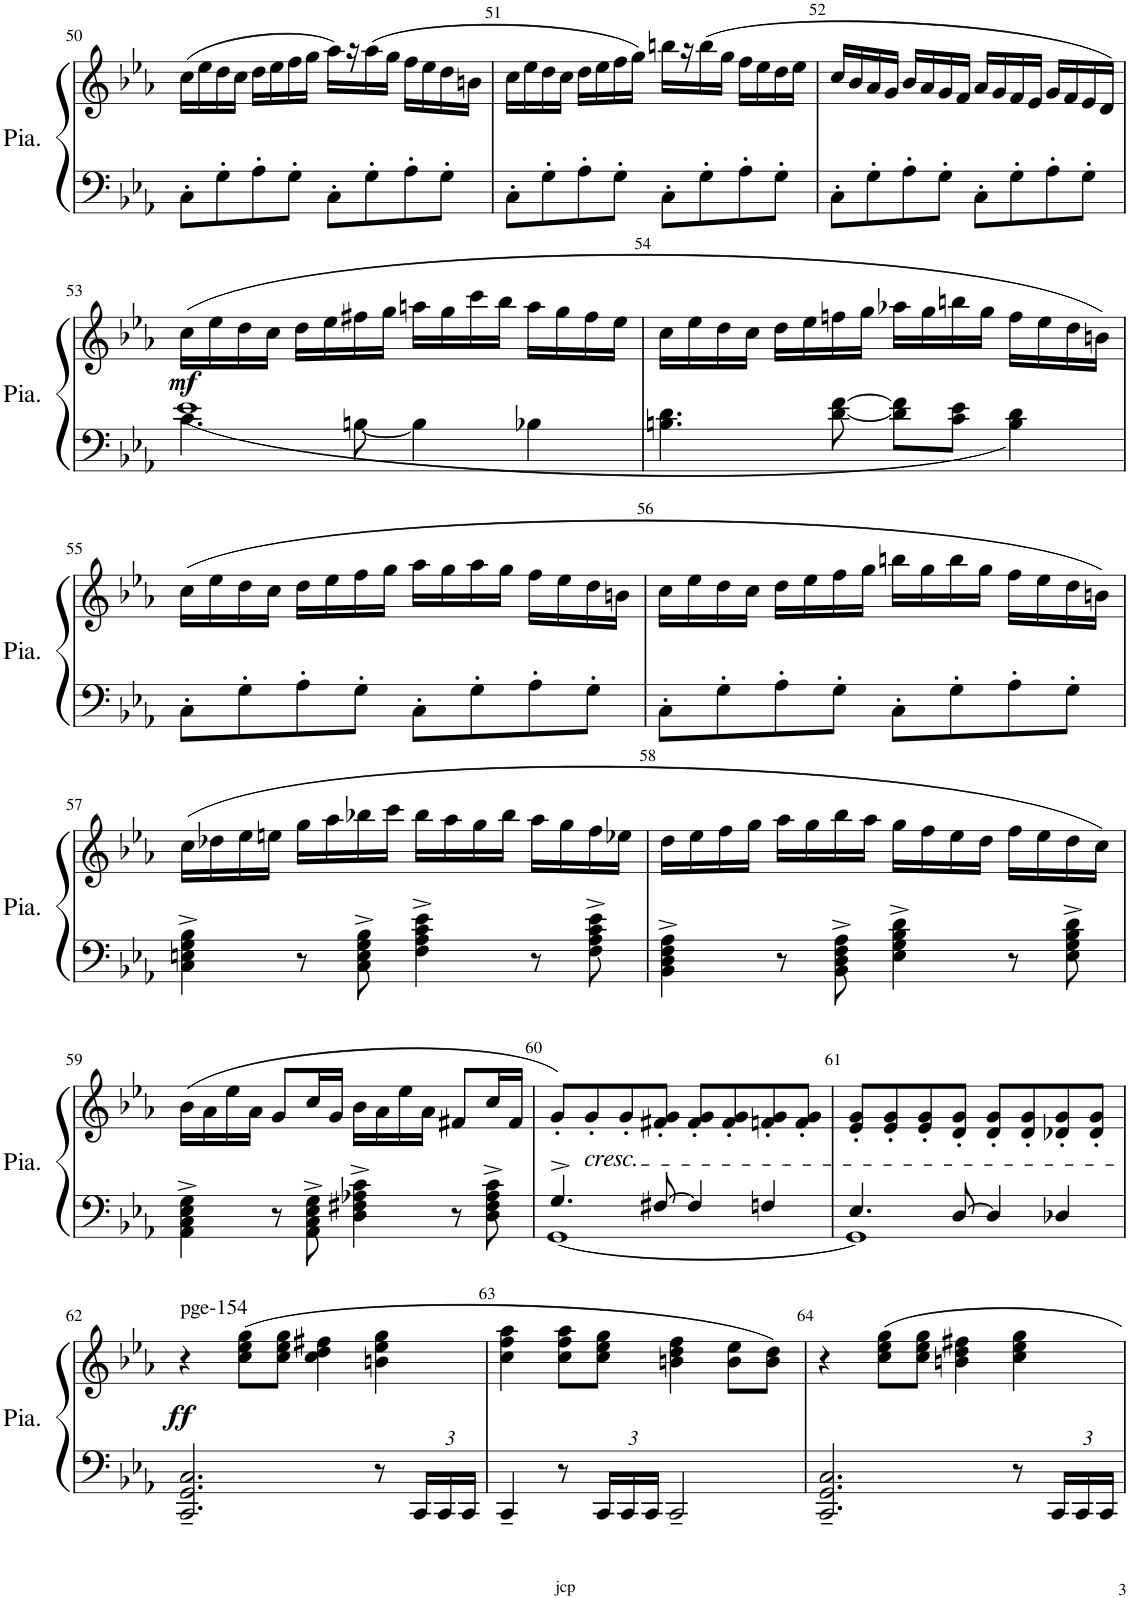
**kern	**kern	**dynam
*part1	*part1	*part1
*staff2	*staff1	*staff1/2
*I"Piano	*	*
*I'Pia.	*	*
!!LO:PB:g=z
*clefF4	*clefG2	*
*k[b-e-a-]	*k[b-e-a-]	*
*M4/4	*M4/4	*
*met(c)	*met(c)	*
=50	=50	=50
8C'\L	(16cc\LL	.
.	16ee-\	.
8G'\	16dd\	.
.	16cc\JJ	.
8A-'\	16dd\LL	.
.	16ee-\	.
8G'\J	16ff\	.
.	16gg\JJ	.
8C'\L	16aa-\LL)	.
.	16r	.
8G'\	(16aa-\	.
.	16gg\JJ	.
8A-'\	16ff\LL	.
.	16ee-\	.
8G'\J	16dd\	.
.	16bn\JJ	.
=51	=51	=51
8C'\L	16cc\LL	.
.	16ee-\	.
8G'\	16dd\	.
.	16cc\JJ	.
8A-'\	16dd\LL	.
.	16ee-\	.
8G'\J	16ff\	.
.	16gg\JJ)	.
8C'\L	16bbn\LL	.
.	16r	.
8G'\	(16bb\	.
.	16gg\JJ	.
8A-'\	16ff\LL	.
.	16ee-\	.
8G'\J	16dd\	.
.	16ee-\JJ	.
=52	=52	=52
8C'\L	16cc/LL	.
.	16b-/	.
8G'\	16a-/	.
.	16g/JJ	.
8A-'\	16b-/LL	.
.	16a-/	.
8G'\J	16g/	.
.	16f/JJ	.
8C'\L	16a-/LL	.
.	16g/	.
8G'\	16f/	.
.	16e-/JJ	.
8A-'\	16g/LL	.
.	16f/	.
8G'\J	16e-/	.
.	16d/JJ)	.
!!LO:LB:g=z
=53	=53	=53
*^	*	*
!	!	!	!LO:DY:b
1e-	4.c\	(16cc\LL	mf
.	.	16ee-\	.
.	.	16dd\	.
.	.	16cc\JJ	.
.	.	16dd\LL	.
.	.	16ee-\	.
.	[8Bn\	16ff#X\	.
.	.	16gg\JJ	.
.	4B\]	16aan\LL	.
.	.	16gg\	.
.	.	16ccc\	.
.	.	16bb-\JJ	.
.	4B-X\	16aa\LL	.
.	.	16gg\	.
.	.	16ff#\	.
.	.	16ee-\JJ	.
*v	*v	*	*
=54	=54	=54
4.Bn\ 4.d\	16cc\LL	.
.	16ee-\	.
.	16dd\	.
.	16cc\JJ	.
.	16dd\LL	.
.	16ee-\	.
[8d\ [8f\	16ffn\	.
.	16gg\JJ	.
8d\] 8f\]L	16aa-X\LL	.
.	16gg\	.
8c\ 8e-\J	16bbn\	.
.	16gg\JJ	.
4B\ 4d\	16ff\LL	.
.	16ee-\	.
.	16dd\	.
.	16bn\JJ)	.
!!LO:LB:g=z
=55	=55	=55
8C'\L	(16cc\LL	.
.	16ee-\	.
8G'\	16dd\	.
.	16cc\JJ	.
8A-'\	16dd\LL	.
.	16ee-\	.
8G'\J	16ff\	.
.	16gg\JJ	.
8C'\L	16aa-\LL	.
.	16gg\	.
8G'\	16aa-\	.
.	16gg\JJ	.
8A-'\	16ff\LL	.
.	16ee-\	.
8G'\J	16dd\	.
.	16bn\JJ	.
=56	=56	=56
8C'\L	16cc\LL	.
.	16ee-\	.
8G'\	16dd\	.
.	16cc\JJ	.
8A-'\	16dd\LL	.
.	16ee-\	.
8G'\J	16ff\	.
.	16gg\JJ	.
8C'\L	16bbn\LL	.
.	16gg\	.
8G'\	16bb\	.
.	16gg\JJ	.
8A-'\	16ff\LL	.
.	16ee-\	.
8G'\J	16dd\	.
.	16bn\JJ)	.
!!LO:LB:g=z
=57	=57	=57
4C\^ 4En\^ 4G\^ 4B-\^	(16cc\LL	.
.	16dd-X\	.
.	16ee-\	.
.	16een\JJ	.
8r	16gg\LL	.
.	16aa-\	.
8C\^ 8E\^ 8G\^ 8B-\^	16bb-X\	.
.	16ccc\JJ	.
4F\^ 4A-\^ 4c\^ 4e-\^	16bb-\LL	.
.	16aa-\	.
.	16gg\	.
.	16bb-\JJ	.
8r	16aa-\LL	.
.	16gg\	.
8F\^ 8A-\^ 8c\^ 8e-\^	16ff\	.
.	16ee-X\JJ	.
=58	=58	=58
4BB-\^ 4D\^ 4F\^ 4A-\^	16dd\LL	.
.	16ee-\	.
.	16ff\	.
.	16gg\JJ	.
8r	16aa-\LL	.
.	16gg\	.
8BB-\^ 8D\^ 8F\^ 8A-\^	16bb-\	.
.	16aa-\JJ	.
4E-\^ 4G\^ 4B-\^ 4d\^	16gg\LL	.
.	16ff\	.
.	16ee-\	.
.	16dd\JJ	.
8r	16ff\LL	.
.	16ee-\	.
8E-\^ 8G\^ 8B-\^ 8d\^	16dd\	.
.	16cc\JJ)	.
!!LO:LB:g=z
=59	=59	=59
4AA-\^ 4C\^ 4E-\^ 4G\^	(16b-\LL	.
.	16a-\	.
.	16ee-\	.
.	16a-\JJ	.
8r	8g/L	.
8AA-\^ 8C\^ 8E-\^ 8G\^	16cc/L	.
.	16g/JJ	.
4D\^ 4F#X\^ 4A-X\^ 4c\^	16b-\LL	.
.	16a-\	.
.	16ee-\	.
.	16a-\JJ	.
8r	8f#X/L	.
8D\^ 8F#\^ 8A-\^ 8c\^	16cc/L	.
.	16f#/JJ	.
=60	=60	=60
*^	*	*
4.G^/	[1GG	8g'/L)	.
!	!	!LO:TX:b:i:t=cresc.	!
.	.	8g'/	.
.	.	8g'/	.
[8F#X/	.	8f#X/' 8g/'J	.
4F#/]	.	8f#/' 8g/'L	.
.	.	8f#/' 8g/'	.
4Fn/	.	8fn/' 8g/'	.
.	.	8f/' 8g/'J	.
=61	=61	=61	=61
4.E-/	1GG]	8e-/' 8g/'L	.
.	.	8e-/' 8g/'	.
.	.	8e-/' 8g/'	.
[8D/	.	8d/' 8g/'J	.
4D/]	.	8d/' 8g/'L	.
.	.	8d/' 8g/'	.
4D-X/	.	8d-X/' 8g/'	.
.	.	8d-/' 8g/'J	.
*v	*v	*	*
!!LO:LB:g=z
=62	=62	=62
!	!LO:TX:a:t=pge-154	!
!	!	!LO:DY:b
2.CC/~ 2.GG/~ 2.C/~	4r	ff
.	(8cc\ 8ee-\ 8gg\L	.
.	8cc\ 8ee-\ 8gg\J	.
.	4cc\ 4dd\ 4ff#X\	.
8r	4bn\ 4ee-\ 4gg\	.
*Xbrackettup	*	*
24CC/LL	.	.
24CC/	.	.
24CC/JJ	.	.
=63	=63	=63
4CC~/	4cc\ 4ff\ 4aa-\	.
8r	8cc\ 8ff\ 8aa-\L	.
24CC/LL	8cc\ 8ee-\ 8gg\J	.
24CC/	.	.
24CC/JJ	.	.
2CC~/	4bn\ 4dd\ 4ff\	.
.	8b\ 8ee-\L	.
.	8b\ 8dd\J)	.
=64	=64	=64
2.CC/~ 2.GG/~ 2.C/~	4r	.
.	8cc\ 8ee-\ 8gg\L	.
.	8cc\ 8ee-\ 8gg\J	.
.	4bn\ 4dd\ 4ff#X\	.
8r	4cc\ 4ee-\ 4gg\	.
24CC/LL	.	.
24CC/	.	.
24CC/JJ	.	.
=	=	=
*-	*-	*-
